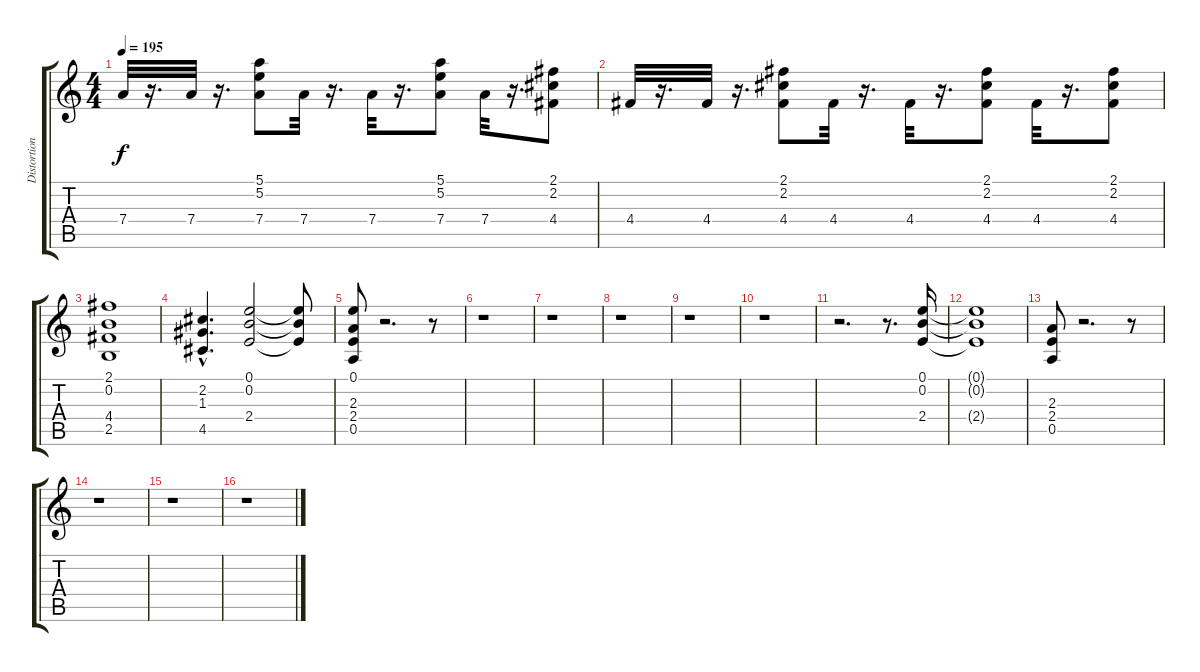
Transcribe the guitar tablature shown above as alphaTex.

\track ("Distortion II" "Distortion") {instrument distortionguitar}
\staff {score tabs}
\tuning (E4 B3 G3 D3 A2 D2) {hide}
\ts (4 4)
\tempo 195
\clef g2
\ks c
7.4.32{dy f} r.16{d} 7.4.32 r.16{d} (5.1 5.2 7.4).8 7.4.32 r.16{d} 7.4.32 r.16{d} (5.1 5.2 7.4).8 7.4.32 r.16{d} (2.1 2.2 4.4).8 |
4.4.32 r.16{d} 4.4.32 r.16{d} (2.1 2.2 4.4).8 4.4.32 r.16{d} 4.4.32 r.16{d} (2.1 2.2 4.4).8 4.4.32 r.16{d} (2.1 2.2 4.4).8 |
(2.1 0.2 4.4 2.5).1 |
(2.2{hac} 1.3{hac} 4.5{hac}).4{d} (0.1 0.2 2.4).2 (0.1{t} 0.2{t} 2.4{t}).8 |
(0.1 2.3 2.4 0.5).8 r.2{d} r.8 |
r.1 |
r.1 |
r.1 |
r.1 |
r.1 |
r.2{d} r.8{d} (0.1 0.2 2.4).16 |
(0.1{t} 0.2{t} 2.4{t}).1 |
(2.3 2.4 0.5).8 r.2{d} r.8 |
r.1 |
r.1 |
r.1
